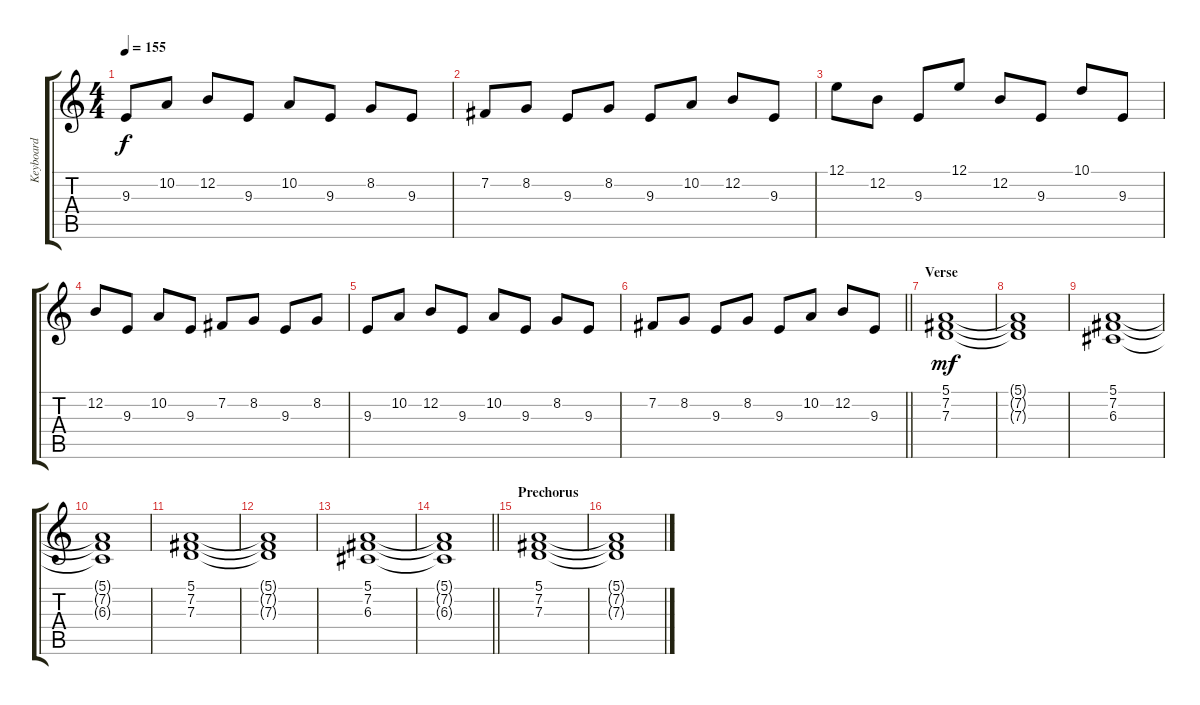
\track ("Keyboard" "Keyboard") {instrument lead8bassandlead}
\staff {score tabs}
\tuning (E4 B3 G3 D3 A2 E2) {hide}
\ts (4 4)
\tempo 155
\clef g2
\ks c
9.3.8{dy f} 10.2.8 12.2.8 9.3.8 10.2.8 9.3.8 8.2.8 9.3.8 |
7.2.8 8.2.8 9.3.8 8.2.8 9.3.8 10.2.8 12.2.8 9.3.8 |
12.1.8 12.2.8 9.3.8 12.1.8 12.2.8 9.3.8 10.1.8 9.3.8 |
12.2.8 9.3.8 10.2.8 9.3.8 7.2.8 8.2.8 9.3.8 8.2.8 |
9.3.8 10.2.8 12.2.8 9.3.8 10.2.8 9.3.8 8.2.8 9.3.8 |
\barLineRight lightlight
7.2.8 8.2.8 9.3.8 8.2.8 9.3.8 10.2.8 12.2.8 9.3.8 |
\section ("" "Verse")
(5.1 7.2 7.3).1{dy mf instrument stringensemble1} |
(5.1{t} 7.2{t} 7.3{t}).1 |
(5.1 7.2 6.3).1 |
(5.1{t} 7.2{t} 6.3{t}).1 |
(5.1 7.2 7.3).1 |
(5.1{t} 7.2{t} 7.3{t}).1 |
(5.1 7.2 6.3).1 |
\barLineRight lightlight
(5.1{t} 7.2{t} 6.3{t}).1 |
\section ("" "Prechorus")
(5.1 7.2 7.3).1 |
(5.1{t} 7.2{t} 7.3{t}).1
